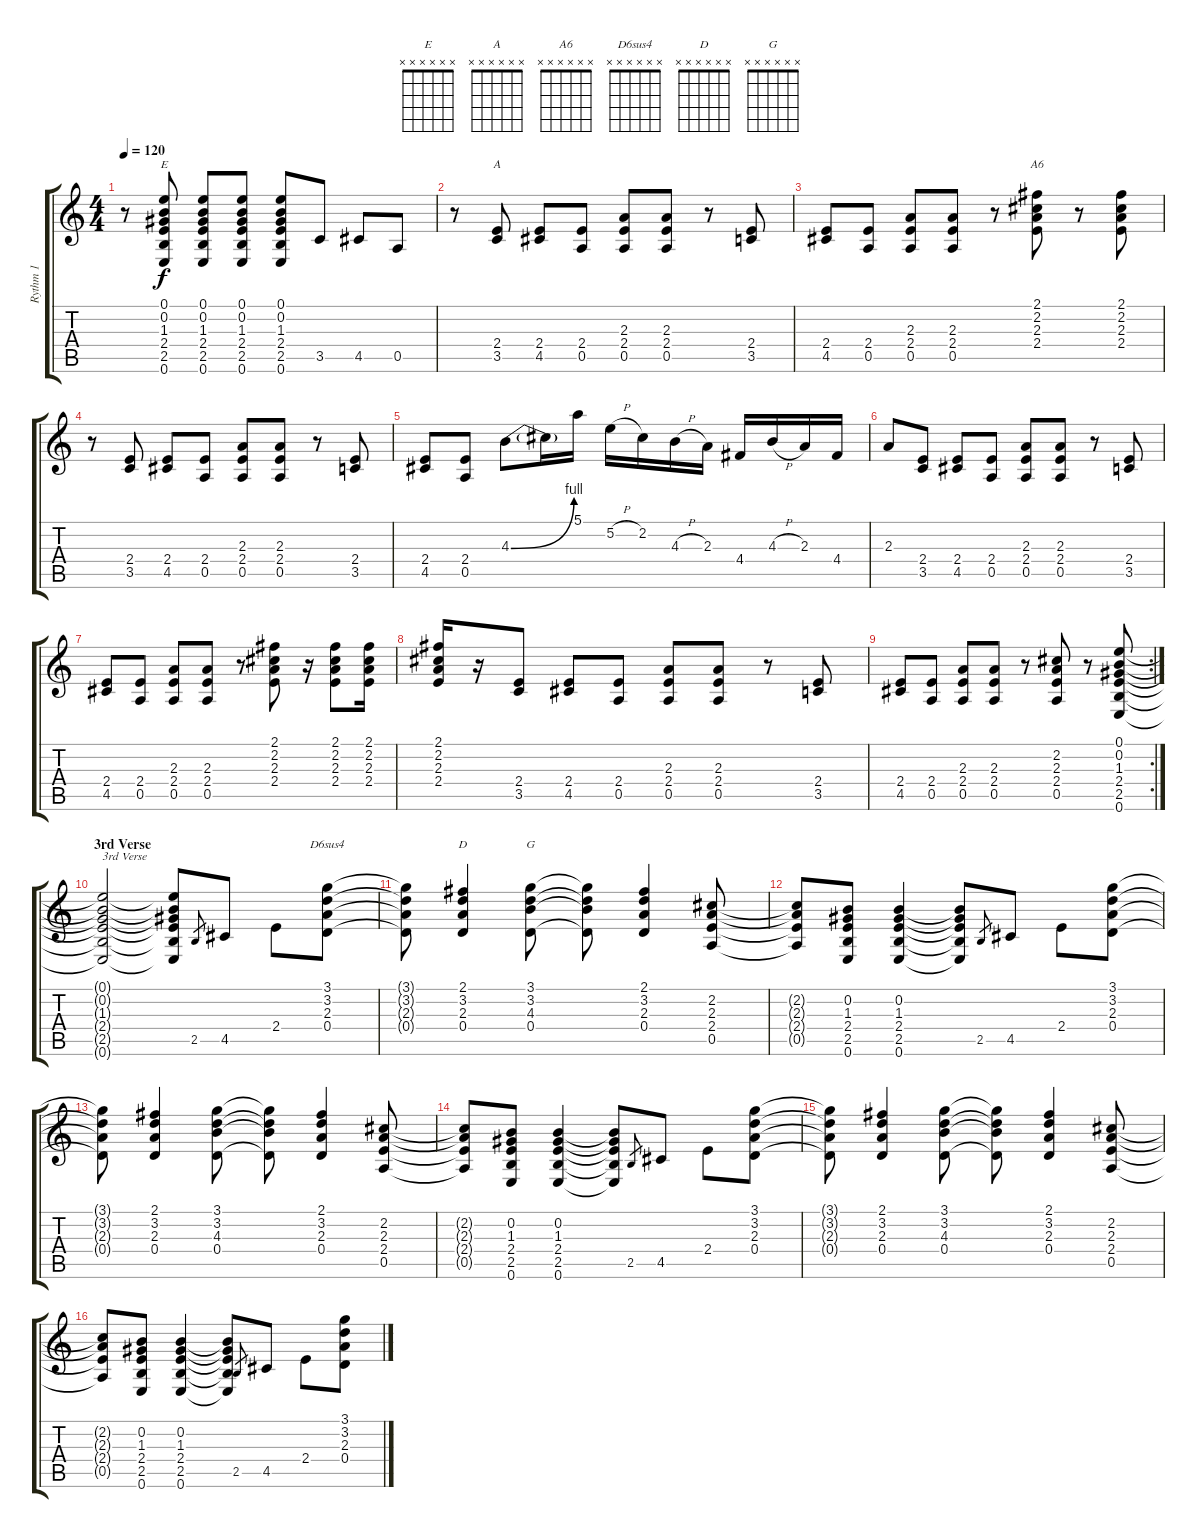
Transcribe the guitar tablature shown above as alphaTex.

\track ("Rythm 1" "Rythm 1") {instrument distortionguitar}
\staff {score tabs}
\tuning (E4 B3 G3 D3 A2 E2) {hide}
\chord ("E" x x x x x x)
\chord ("A" x x x x x x)
\chord ("A6" x x x x x x)
\chord ("D6sus4" x x x x x x)
\chord ("D" x x x x x x)
\chord ("G" x x x x x x)
\ts (4 4)
\tempo 120
\clef g2
\ks c
r.8{dy f} (0.1 0.2 1.3 2.4 2.5 0.6).8{ch "E"} (0.1 0.2 1.3 2.4 2.5 0.6).8 (0.1 0.2 1.3 2.4 2.5 0.6).8 (0.1 0.2 1.3 2.4 2.5 0.6).8 3.5.8 4.5.8 0.5.8 |
r.8 (2.4 3.5).8{ch "A"} (2.4 4.5).8 (2.4 0.5).8 (2.3 2.4 0.5).8 (2.3 2.4 0.5).8 r.8 (2.4 3.5).8 |
(2.4 4.5).8 (2.4 0.5).8 (2.3 2.4 0.5).8 (2.3 2.4 0.5).8 r.8 (2.1 2.2 2.3 2.4).8{ch "A6"} r.8 (2.1 2.2 2.3 2.4).8 |
r.8 (2.4 3.5).8 (2.4 4.5).8 (2.4 0.5).8 (2.3 2.4 0.5).8 (2.3 2.4 0.5).8 r.8 (2.4 3.5).8 |
(2.4 4.5).8 (2.4 0.5).8 4.3{be (bend 0 0 60 4)}.8 4.3{t}.16 5.1.16 5.2{h}.16 2.2.16 4.3{h}.16 2.3.16 4.4.16 4.3{h}.16 2.3.16 4.4.16 |
2.3.8 (2.4 3.5).8 (2.4 4.5).8 (2.4 0.5).8 (2.3 2.4 0.5).8 (2.3 2.4 0.5).8 r.8 (2.4 3.5).8 |
(2.4 4.5).8 (2.4 0.5).8 (2.3 2.4 0.5).8 (2.3 2.4 0.5).8 r.8 (2.1 2.2 2.3 2.4).8 r.16 (2.1 2.2 2.3 2.4).8 (2.1 2.2 2.3 2.4).16 |
(2.1 2.2 2.3 2.4).16 r.16 (2.4 3.5).8 (2.4 4.5).8 (2.4 0.5).8 (2.3 2.4 0.5).8 (2.3 2.4 0.5).8 r.8 (2.4 3.5).8 |
\rc 2
(2.4 4.5).8 (2.4 0.5).8 (2.3 2.4 0.5).8 (2.3 2.4 0.5).8 r.8 (2.2 2.3 2.4 0.5).8 r.8 (0.1 0.2 1.3 2.4 2.5 0.6).8 |
\section ("" "3rd Verse")
(0.1{t} 0.2{t} 1.3{t} 2.4{t} 2.5{t} 0.6{t}).2{txt "3rd Verse"} (0.1{t} 0.2{t} 1.3{t} 2.4{t} 2.5{t} 0.6{t}).8 2.5.8{gr} 4.5.8 2.4.8 (3.1 3.2 2.3 0.4).8{ch "D6sus4"} |
(3.1{t} 3.2{t} 2.3{t} 0.4{t}).8 (2.1 3.2 2.3 0.4).4{ch "D"} (3.1 3.2 4.3 0.4).8{ch "G"} (3.1{t} 3.2{t} 4.3{t} 0.4{t}).8 (2.1 3.2 2.3 0.4).4 (2.2 2.3 2.4 0.5).8 |
(2.2{t} 2.3{t} 2.4{t} 0.5{t}).8 (0.2 1.3 2.4 2.5 0.6).8 (0.2 1.3 2.4 2.5 0.6).4 (0.2{t} 1.3{t} 2.4{t} 2.5{t} 0.6{t}).8 2.5.8{gr} 4.5.8 2.4.8 (3.1 3.2 2.3 0.4).8 |
(3.1{t} 3.2{t} 2.3{t} 0.4{t}).8 (2.1 3.2 2.3 0.4).4 (3.1 3.2 4.3 0.4).8 (3.1{t} 3.2{t} 4.3{t} 0.4{t}).8 (2.1 3.2 2.3 0.4).4 (2.2 2.3 2.4 0.5).8 |
(2.2{t} 2.3{t} 2.4{t} 0.5{t}).8 (0.2 1.3 2.4 2.5 0.6).8 (0.2 1.3 2.4 2.5 0.6).4 (0.2{t} 1.3{t} 2.4{t} 2.5{t} 0.6{t}).8 2.5.8{gr} 4.5.8 2.4.8 (3.1 3.2 2.3 0.4).8 |
(3.1{t} 3.2{t} 2.3{t} 0.4{t}).8 (2.1 3.2 2.3 0.4).4 (3.1 3.2 4.3 0.4).8 (3.1{t} 3.2{t} 4.3{t} 0.4{t}).8 (2.1 3.2 2.3 0.4).4 (2.2 2.3 2.4 0.5).8 |
(2.2{t} 2.3{t} 2.4{t} 0.5{t}).8 (0.2 1.3 2.4 2.5 0.6).8 (0.2 1.3 2.4 2.5 0.6).4 (0.2{t} 1.3{t} 2.4{t} 2.5{t} 0.6{t}).8 2.5.8{gr} 4.5.8 2.4.8 (3.1 3.2 2.3 0.4).8
